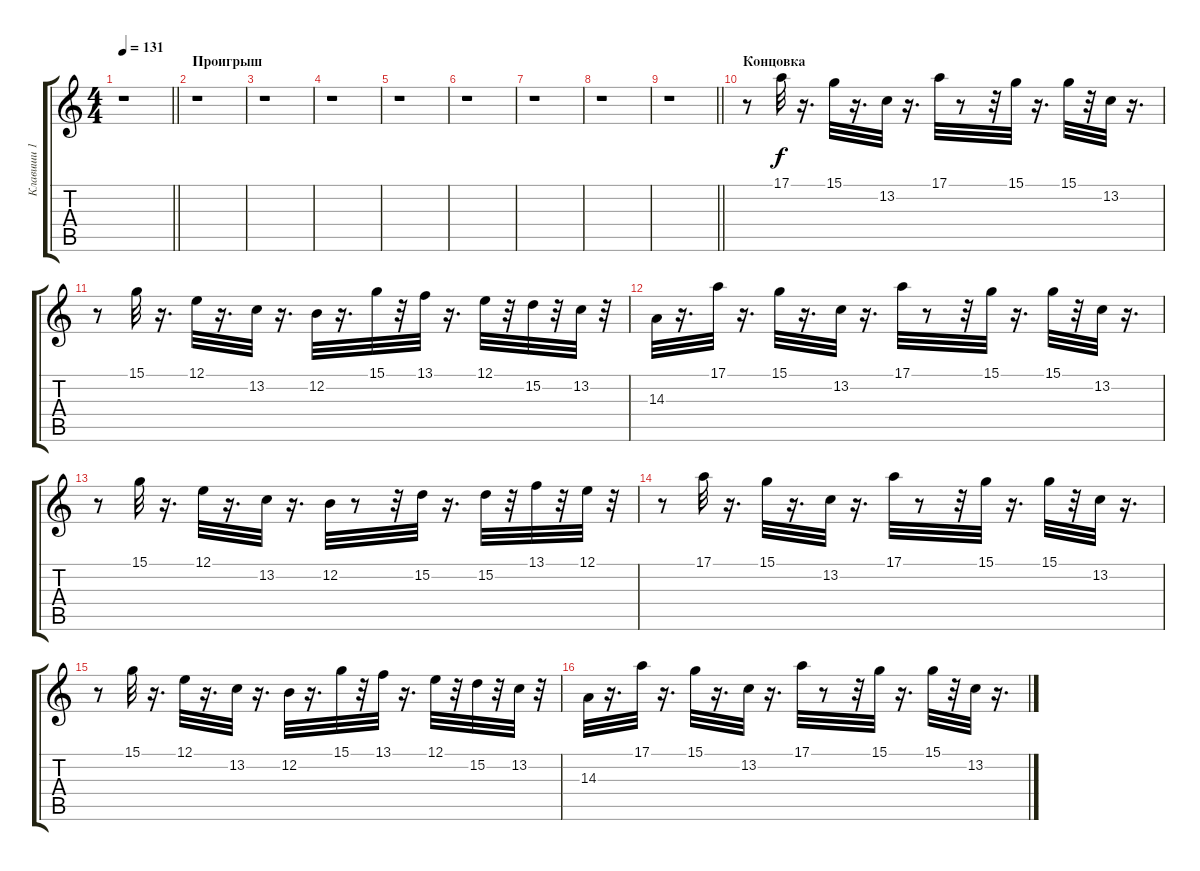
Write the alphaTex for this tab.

\track ("Клавиши 1" "Клавиши 1") {instrument kalimba}
\staff {score tabs}
\tuning (E4 B3 G3 D3 A2 E2) {hide}
\ts (4 4)
\tempo 131
\clef g2
\barLineRight lightlight
\ks c
r.1{dy f} |
\section ("" "Проигрыш")
r.1 |
r.1 |
r.1 |
r.1 |
r.1 |
r.1 |
r.1 |
\barLineRight lightlight
r.1 |
\section ("" "Концовка")
r.8 17.1.32 r.16{d} 15.1.32 r.16{d} 13.2.32 r.16{d} 17.1.32 r.8 r.32 15.1.32 r.16{d} 15.1.32 r.32 13.2.32 r.16{d} |
r.8 15.1.32 r.16{d} 12.1.32 r.16{d} 13.2.32 r.16{d} 12.2.32 r.16{d} 15.1.32 r.32 13.1.32 r.16{d} 12.1.32 r.32 15.2.32 r.32 13.2.32 r.32 |
14.3.32 r.16{d} 17.1.32 r.16{d} 15.1.32 r.16{d} 13.2.32 r.16{d} 17.1.32 r.8 r.32 15.1.32 r.16{d} 15.1.32 r.32 13.2.32 r.16{d} |
r.8 15.1.32 r.16{d} 12.1.32 r.16{d} 13.2.32 r.16{d} 12.2.32 r.8 r.32 15.2.32 r.16{d} 15.2.32 r.32 13.1.32 r.32 12.1.32 r.32 |
r.8 17.1.32 r.16{d} 15.1.32 r.16{d} 13.2.32 r.16{d} 17.1.32 r.8 r.32 15.1.32 r.16{d} 15.1.32 r.32 13.2.32 r.16{d} |
r.8 15.1.32 r.16{d} 12.1.32 r.16{d} 13.2.32 r.16{d} 12.2.32 r.16{d} 15.1.32 r.32 13.1.32 r.16{d} 12.1.32 r.32 15.2.32 r.32 13.2.32 r.32 |
14.3.32 r.16{d} 17.1.32 r.16{d} 15.1.32 r.16{d} 13.2.32 r.16{d} 17.1.32 r.8 r.32 15.1.32 r.16{d} 15.1.32 r.32 13.2.32 r.16{d}
